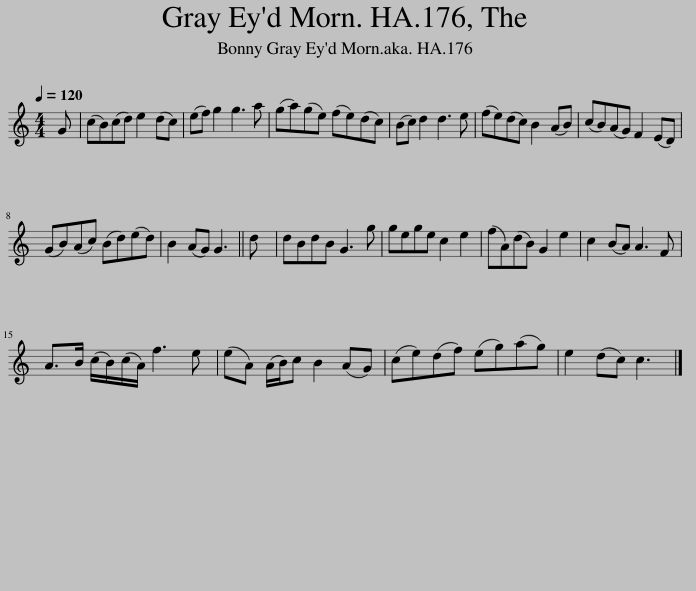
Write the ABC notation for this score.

X:1
L:1/8
Q:1/4=120
M:4/4
I:linebreak $
K:C
V:1 treble
V:1
 G | (cB)(cd) e2 (dc) | (ef) g2 g3 a | (ga)(ge) (fe)(dc) | (Bc) d2 d3 e | %5
 (fe)(dc) B2 (AB) | (cB)(AG) F2 (ED) |$ (GB)(Ac) (Bd)(ed) | B2 (AG) G3 || d | %10
 dBdB G3 g | gege c2 e2 | (fA)(dB) G2 e2 | c2 (BA) A3 F |$ A>B (c/B/)(c/A/) f3 e | %15
 (eA) (A/B/)c B2 (AG) | (ce)(df) (eg)(ag) | e2 (dc) c3 |] %18
